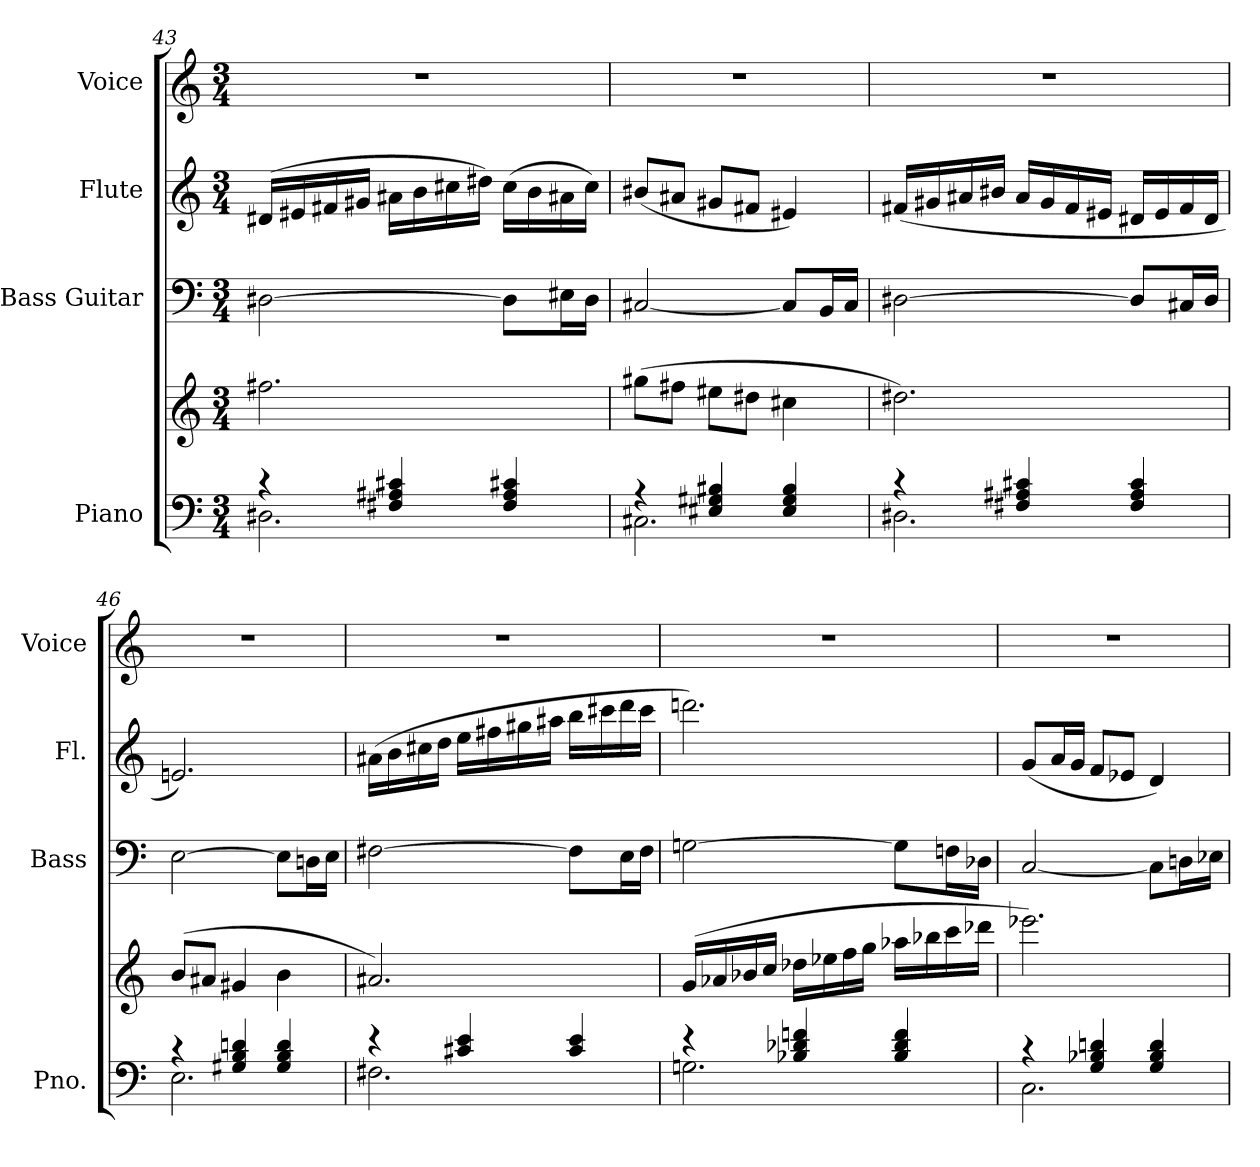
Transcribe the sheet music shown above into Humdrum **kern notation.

**kern	**kern	**kern	**kern	**kern
*part4	*part4	*part3	*part2	*part1
*staff5	*staff4	*staff3	*staff2	*staff1
*I"Piano	*	*I"Bass Guitar	*I"Flute	*I"Voice
*I'Pno.	*	*I'Bass	*I'Fl.	*I'Voice
!!LO:PB:g=z
*clefF4	*clefG2	*clefF4	*clefG2	*clefG2
*	*	*ITrd7c12	*	*
*k[]	*k[]	*k[]	*k[]	*k[]
*C:	*C:	*C:	*C:	*C:
*M3/4	*M3/4	*M3/4	*M3/4	*M3/4
=43	=43	=43	=43	=43
*^	*	*	*	*
!	!	!	!	!	!LO:N:vis=1
4r	2.D#Xi\	2.ff#Xi\	[2DD#Xi\	(16d#Xi/LL	2.r
.	.	.	.	16e#Xi/	.
.	.	.	.	16f#Xi/	.
.	.	.	.	16g#Xi/JJ	.
4F#Xi/ 4A#Xi 4c#Xi	.	.	.	16a#Xi\LL	.
.	.	.	.	16bi\	.
.	.	.	.	16cc#Xi\	.
.	.	.	.	16dd#Xi\JJ)	.
4F#i/ 4A#i 4c#Xi	.	.	8DD#i\L]	(16cc#i\LL	.
.	.	.	.	16bi\	.
.	.	.	16EE#Xi\L	16a#Xi\	.
.	.	.	16DD#i\JJ	16cc#i\JJ)	.
=44	=44	=44	=44	=44	=44
!	!	!	!	!	!LO:N:vis=1
4r	2.C#Xi\	(8gg#Xi\L	[2CC#Xi/	(8b#Xi/L	2.r
.	.	8ff#Xi\J	.	8a#Xi/J	.
4E#Xi/ 4G#Xi 4B#Xi	.	8ee#Xi\L	.	8g#Xi/L	.
.	.	8dd#Xi\J	.	8f#Xi/J	.
4E#i/ 4G#i 4B#i	.	4cc#Xi\	8CC#i/L]	4e#Xi/)	.
.	.	.	16BBBi/L	.	.
.	.	.	16CC#i/JJ	.	.
=45	=45	=45	=45	=45	=45
!	!	!	!	!	!LO:N:vis=1
4r	2.D#Xi\	2.dd#Xi\)	[2DD#Xi\	(16f#Xi/LL	2.r
.	.	.	.	16g#Xi/	.
.	.	.	.	16a#Xi/	.
.	.	.	.	16b#Xi/JJ	.
4F#Xi/ 4A#Xi 4c#Xi	.	.	.	16a#i/LL	.
.	.	.	.	16g#i/	.
.	.	.	.	16f#i/	.
.	.	.	.	16e#Xi/JJ	.
4F#i/ 4A#i 4c#i	.	.	8DD#i/L]	16d#Xi/LL	.
.	.	.	.	16e#i/	.
.	.	.	16CC#Xi/L	16f#i/	.
.	.	.	16DD#i/JJ	16d#i/JJ	.
=46	=46	=46	=46	=46	=46
!	!	!	!	!	!LO:N:vis=1
4r	2.Ei\	(8bi/L	[2EEi\	2.eni/)	2.r
.	.	8a#Xi/J	.	.	.
4G#Xi/ 4Bi 4dni	.	4g#Xi/	.	.	.
4G#i/ 4Bi 4di	.	4bi\	8EEi\L]	.	.
.	.	.	16DDni\L	.	.
.	.	.	16EEi\JJ	.	.
=47	=47	=47	=47	=47	=47
!	!	!	!	!	!LO:N:vis=1
4r	2.F#Xi\	2.a#Xi/)	[2FF#Xi\	(16a#Xi\LL	2.r
.	.	.	.	16bi\	.
.	.	.	.	16cc#Xi\	.
.	.	.	.	16ddi\JJ	.
4c#Xi/ 4ei	.	.	.	16eei\LL	.
.	.	.	.	16ff#Xi\	.
.	.	.	.	16gg#Xi\	.
.	.	.	.	16aa#Xi\JJ	.
4c#i/ 4ei	.	.	8FF#i\L]	16bbi\LL	.
.	.	.	.	16ccc#Xi\	.
.	.	.	16EEi\L	16dddi\	.
.	.	.	16FF#i\JJ	16ccc#i\JJ	.
!!LO:LB:g=z
=48	=48	=48	=48	=48	=48
!	!	!	!	!	!LO:N:vis=1
4r	2.Gni\	(16gi/LL	[2GGni\	2.dddni\)	2.r
.	.	16a-Xi/	.	.	.
.	.	16b-Xi/	.	.	.
.	.	16cci/JJ	.	.	.
4B-Xi/ 4d-Xi 4fni	.	16dd-Xi\LL	.	.	.
.	.	16ee-Xi\	.	.	.
.	.	16ffi\	.	.	.
.	.	16ggi\JJ	.	.	.
4B-i/ 4d-i 4fi	.	16aa-Xi\LL	8GGi\L]	.	.
.	.	16bb-Xi\	.	.	.
.	.	16ccci\	16FFni\L	.	.
.	.	16ddd-Xi\JJ	16DD-Xi\JJ	.	.
=49	=49	=49	=49	=49	=49
!	!	!	!	!	!LO:N:vis=1
4r	2.Ci\	2.eee-Xi\)	[2CCi/	(8gi/L	2.r
.	.	.	.	16ai/L	.
.	.	.	.	16gi/JJ	.
4Gi/ 4B-Xi 4dni	.	.	.	8fi/L	.
.	.	.	.	8e-Xi/J	.
4Gi/ 4B-i 4di	.	.	8CCi\L]	4di/)	.
.	.	.	16DDni\L	.	.
.	.	.	16EE-Xi\JJ	.	.
*v	*v	*	*	*	*
=	=	=	=	=
*-	*-	*-	*-	*-
